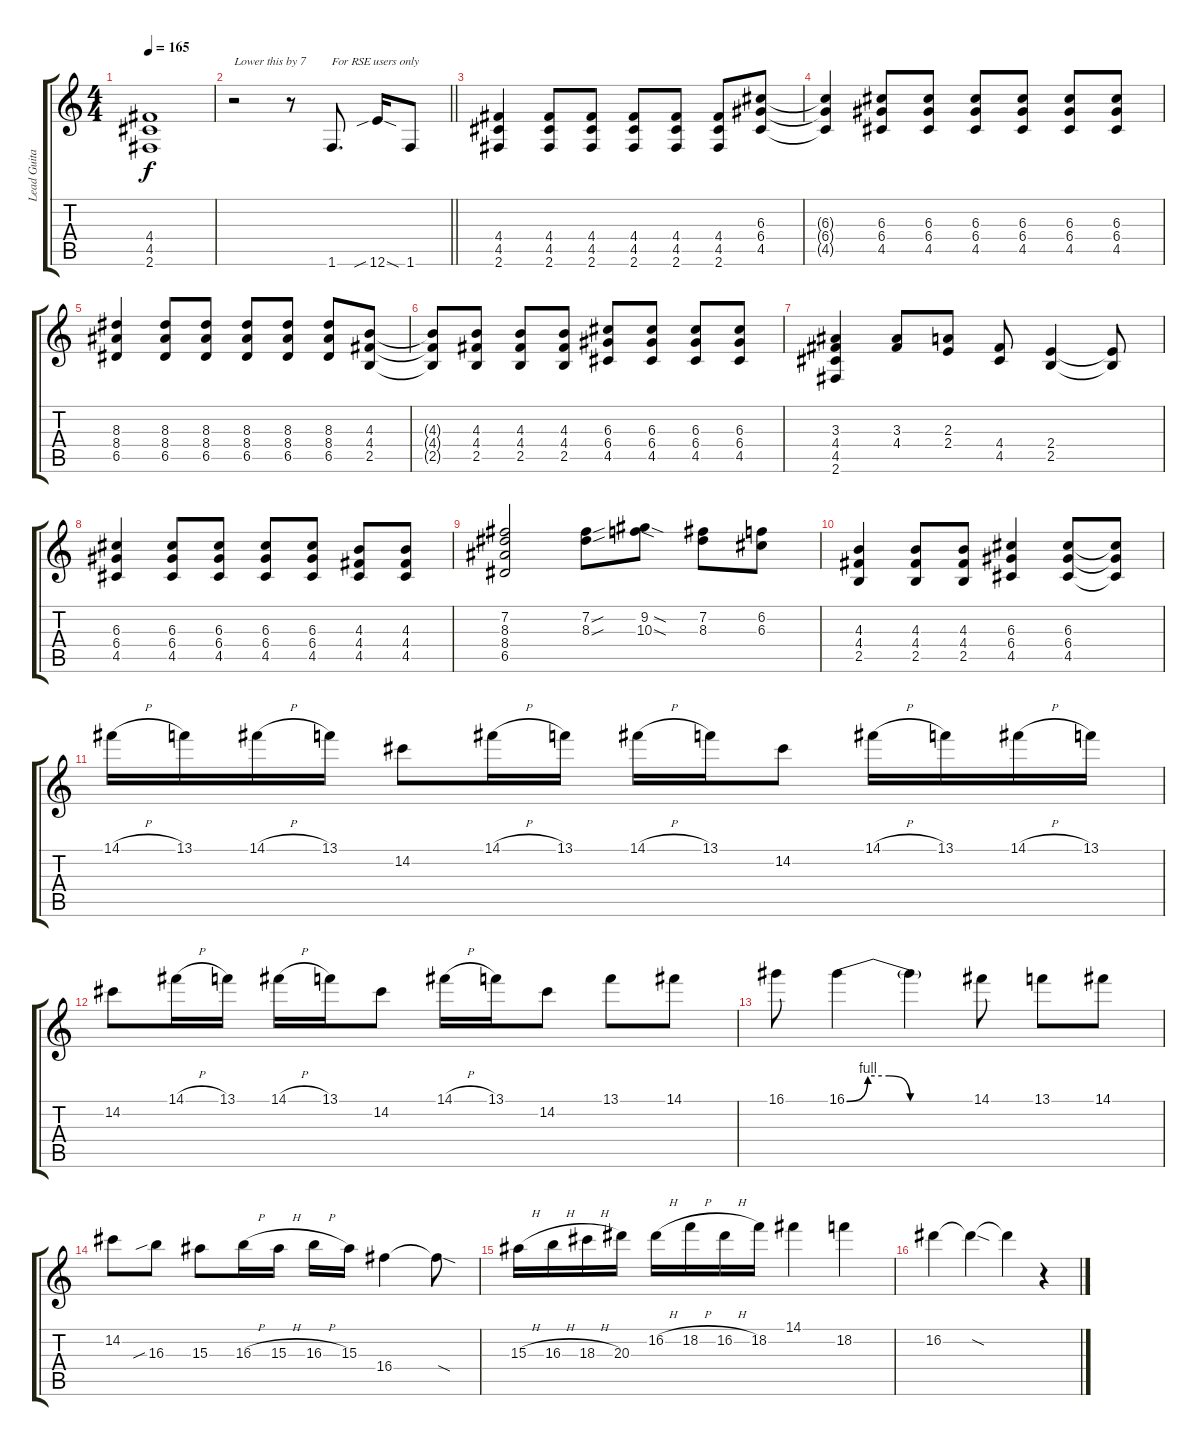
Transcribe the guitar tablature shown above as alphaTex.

\track ("Lead Guitar" "Lead Guita") {instrument distortionguitar}
\staff {score tabs}
\tuning (E4 B3 G3 D3 A2 E2) {hide}
\ts (4 4)
\tempo 165
\clef g2
\ks c
(4.4 4.5 2.6).1{dy f} |
\barLineRight lightlight
r.2{txt "Lower this by 7" volume 16 balance 8} r.8 1.6.8{d txt "For RSE users only"} 12.6{sib sod}.16 1.6.8 |
(4.4 4.5 2.6).4 (4.4 4.5 2.6).8 (4.4 4.5 2.6).8 (4.4 4.5 2.6).8 (4.4 4.5 2.6).8 (4.4 4.5 2.6).8 (6.3 6.4 4.5).8 |
(6.3{t} 6.4{t} 4.5{t}).4 (6.3 6.4 4.5).8 (6.3 6.4 4.5).8 (6.3 6.4 4.5).8 (6.3 6.4 4.5).8 (6.3 6.4 4.5).8 (6.3 6.4 4.5).8 |
(8.3 8.4 6.5).4 (8.3 8.4 6.5).8 (8.3 8.4 6.5).8 (8.3 8.4 6.5).8 (8.3 8.4 6.5).8 (8.3 8.4 6.5).8 (4.3 4.4 2.5).8 |
(4.3{t} 4.4{t} 2.5{t}).8 (4.3 4.4 2.5).8 (4.3 4.4 2.5).8 (4.3 4.4 2.5).8 (6.3 6.4 4.5).8 (6.3 6.4 4.5).8 (6.3 6.4 4.5).8 (6.3 6.4 4.5).8 |
(3.3 4.4 4.5 2.6).4 (3.3 4.4).8 (2.3 2.4).8 (4.4 4.5).8 (2.4 2.5).4 (2.4{t} 2.5{t}).8 |
(6.3 6.4 4.5).4 (6.3 6.4 4.5).8 (6.3 6.4 4.5).8 (6.3 6.4 4.5).8 (6.3 6.4 4.5).8 (4.3 4.4 4.5).8 (4.3 4.4 4.5).8 |
(7.2 8.3 8.4 6.5).2 (7.2{sou} 8.3{sou}).8 (9.2{sod} 10.3{sod}).8 (7.2 8.3).8 (6.2 6.3).8 |
(4.3 4.4 2.5).4 (4.3 4.4 2.5).8 (4.3 4.4 2.5).8 (6.3 6.4 4.5).4 (6.3 6.4 4.5).8 (6.3{t} 6.4{t} 4.5{t}).8 |
14.1{h}.16 13.1.16 14.1{h}.16 13.1.16 14.2.8 14.1{h}.16 13.1.16 14.1{h}.16 13.1.16 14.2.8 14.1{h}.16 13.1.16 14.1{h}.16 13.1.16 |
14.2.8 14.1{h}.16 13.1.16 14.1{h}.16 13.1.16 14.2.8 14.1{h}.16 13.1.16 14.2.8 13.1.8 14.1.8 |
16.1.8 16.1{be (custom 0 0 10 4 20 4 30 0 60 0)}.4 16.1{t}.4 14.1.8 13.1.8 14.1.8 |
14.2.8 16.3{sib}.8 15.3.8 16.3{h}.16 15.3{h}.16 16.3{h}.16 15.3.16 16.4.4 16.4{sod t}.8 |
15.3{h}.16 16.3{h}.16 18.3{h}.16 20.3.16 16.2{h}.16 18.2{h}.16 16.2{h}.16 18.2.16 14.1.4 18.2.4 |
16.2.4 16.2{sod t}.4 16.2{t}.4 r.4
